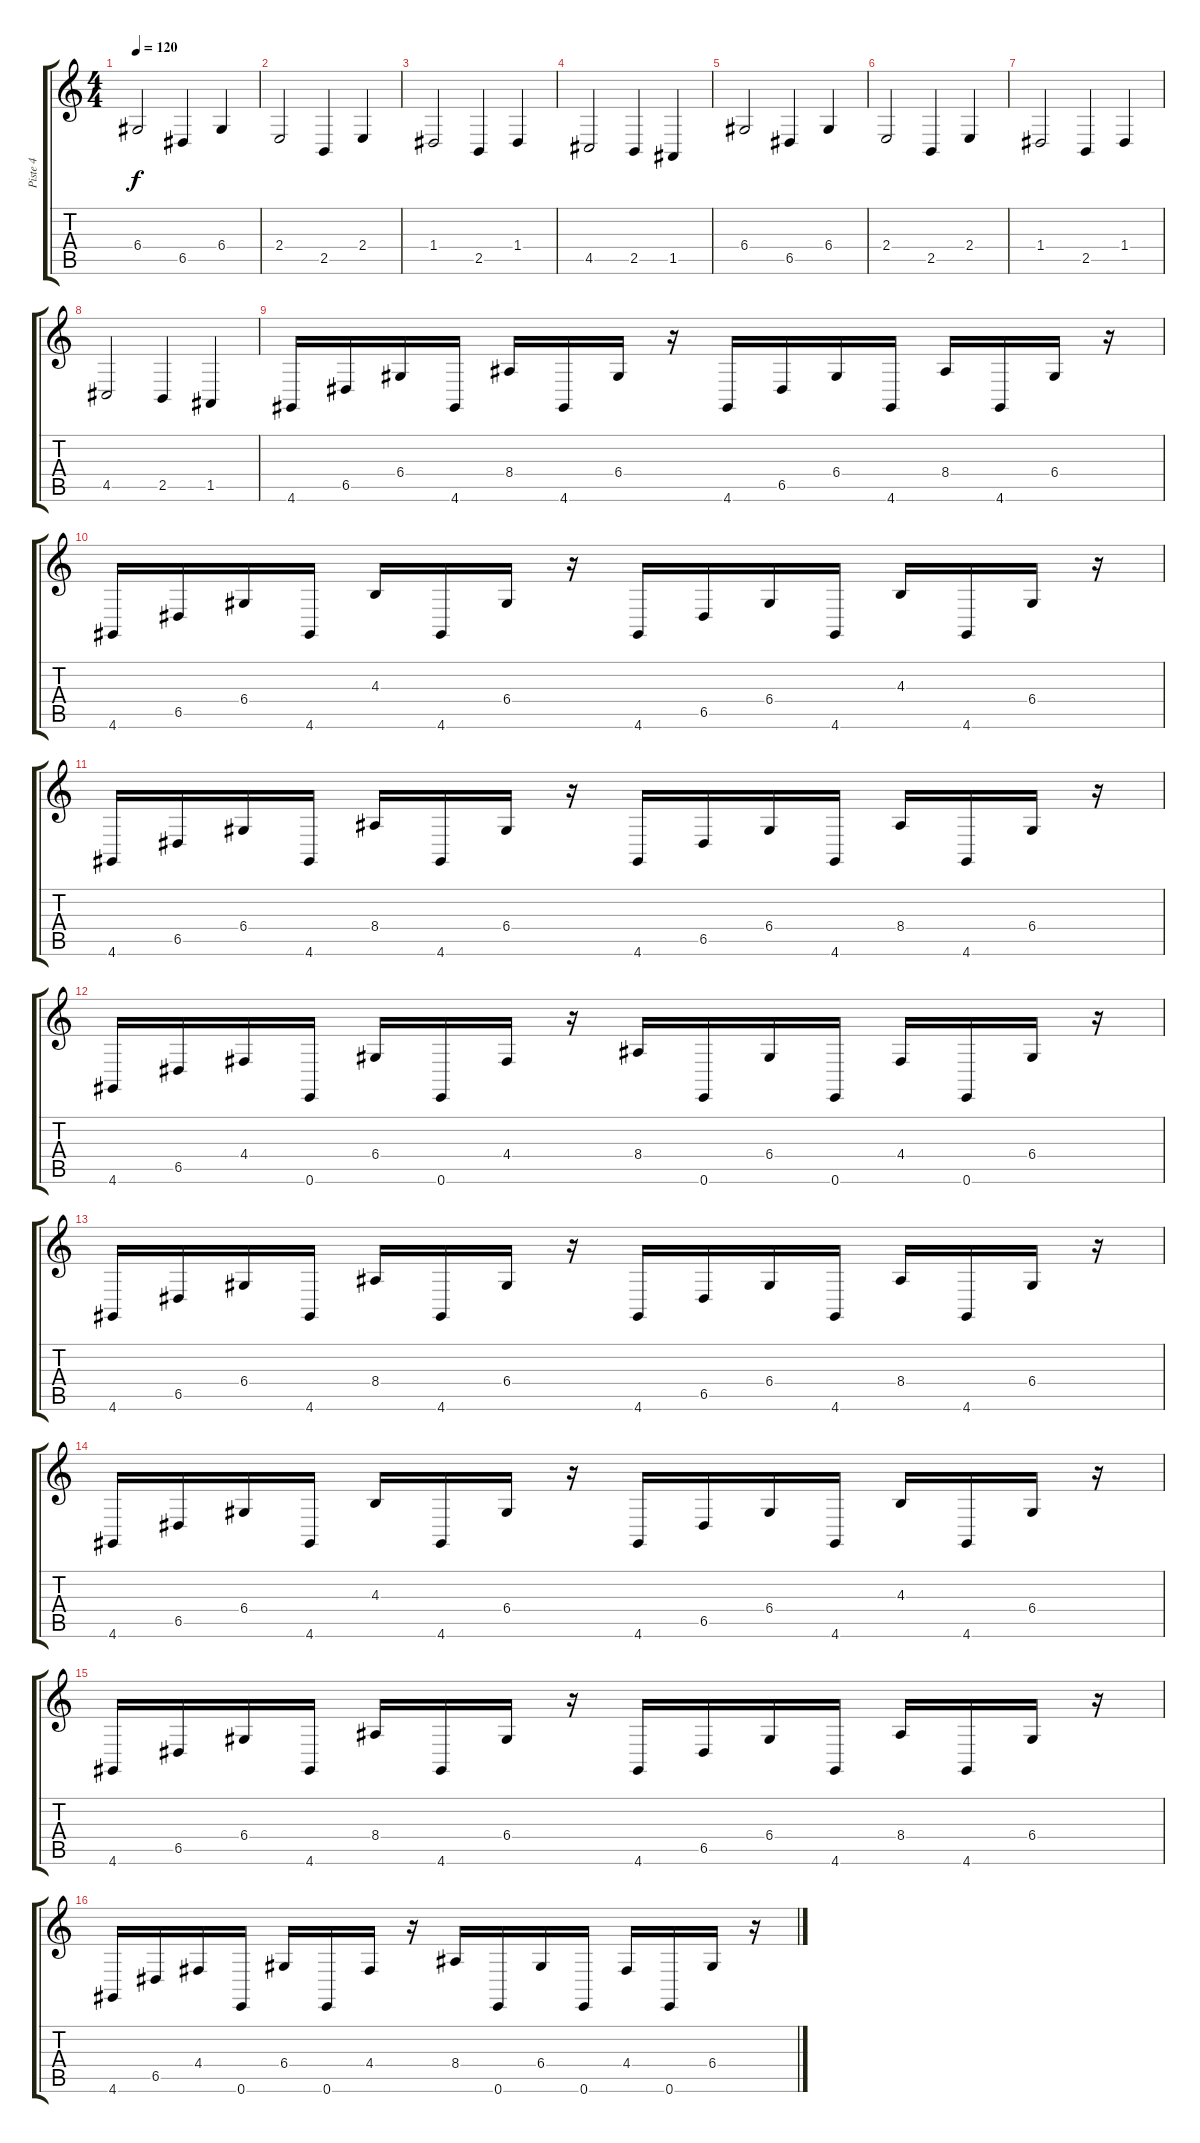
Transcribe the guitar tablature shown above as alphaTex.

\track ("Piste 4" "Piste 4") {instrument drawbarorgan}
\staff {score tabs}
\tuning (E4 B3 G3 D3 A2 E2) {hide}
\ts (4 4)
\tempo 120
\clef g2
\ks c
6.4.2{dy f} 6.5.4 6.4.4 |
2.4.2 2.5.4 2.4.4 |
1.4.2 2.5.4 1.4.4 |
4.5.2 2.5.4 1.5.4 |
6.4.2 6.5.4 6.4.4 |
2.4.2 2.5.4 2.4.4 |
1.4.2 2.5.4 1.4.4 |
4.5.2 2.5.4 1.5.4 |
4.6.16 6.5.16 6.4.16 4.6.16 8.4.16 4.6.16 6.4.16 r.16 4.6.16 6.5.16 6.4.16 4.6.16 8.4.16 4.6.16 6.4.16 r.16 |
4.6.16 6.5.16 6.4.16 4.6.16 4.3.16 4.6.16 6.4.16 r.16 4.6.16 6.5.16 6.4.16 4.6.16 4.3.16 4.6.16 6.4.16 r.16 |
4.6.16 6.5.16 6.4.16 4.6.16 8.4.16 4.6.16 6.4.16 r.16 4.6.16 6.5.16 6.4.16 4.6.16 8.4.16 4.6.16 6.4.16 r.16 |
4.6.16 6.5.16 4.4.16 0.6.16 6.4.16 0.6.16 4.4.16 r.16 8.4.16 0.6.16 6.4.16 0.6.16 4.4.16 0.6.16 6.4.16 r.16 |
4.6.16 6.5.16 6.4.16 4.6.16 8.4.16 4.6.16 6.4.16 r.16 4.6.16 6.5.16 6.4.16 4.6.16 8.4.16 4.6.16 6.4.16 r.16 |
4.6.16 6.5.16 6.4.16 4.6.16 4.3.16 4.6.16 6.4.16 r.16 4.6.16 6.5.16 6.4.16 4.6.16 4.3.16 4.6.16 6.4.16 r.16 |
4.6.16 6.5.16 6.4.16 4.6.16 8.4.16 4.6.16 6.4.16 r.16 4.6.16 6.5.16 6.4.16 4.6.16 8.4.16 4.6.16 6.4.16 r.16 |
4.6.16 6.5.16 4.4.16 0.6.16 6.4.16 0.6.16 4.4.16 r.16 8.4.16 0.6.16 6.4.16 0.6.16 4.4.16 0.6.16 6.4.16 r.16
